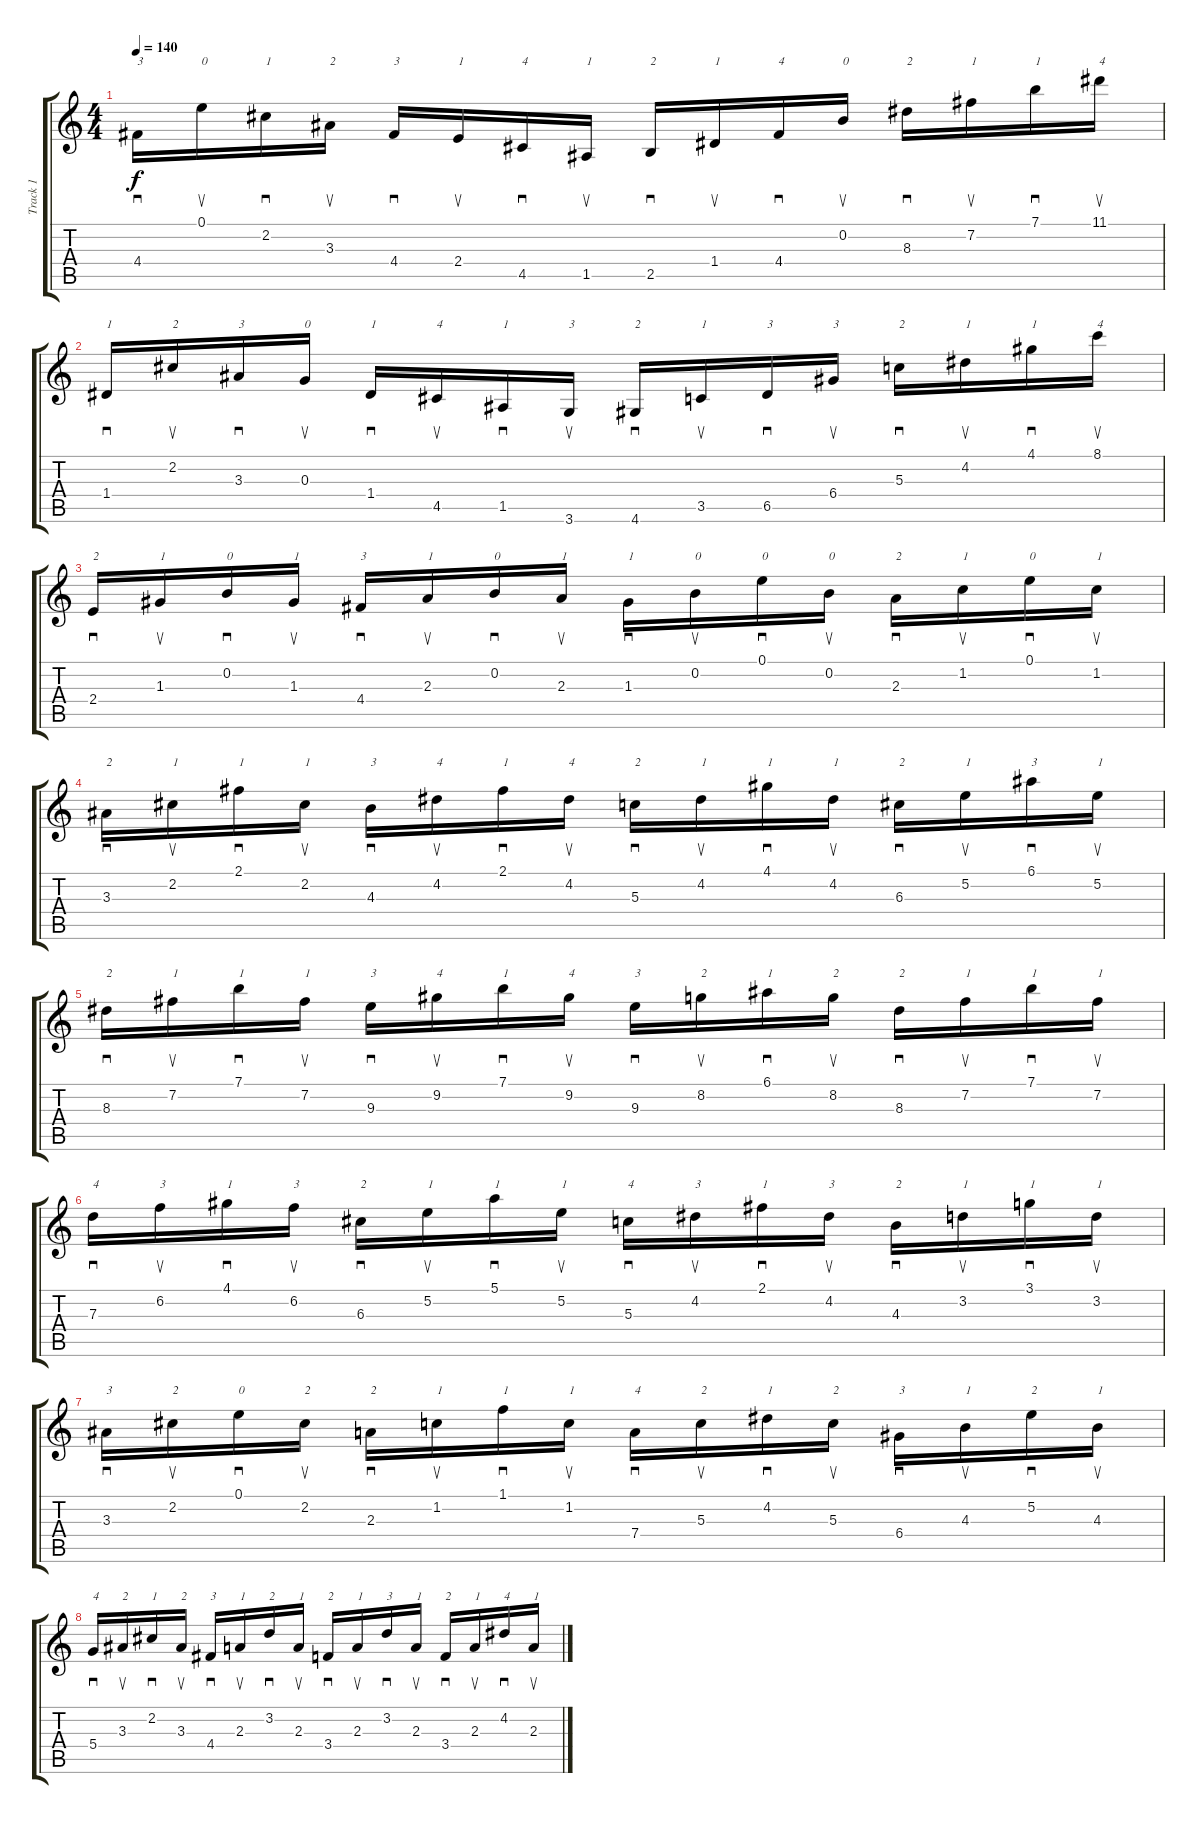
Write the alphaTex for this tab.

\track ("Track 1" "Track 1") {instrument acousticguitarnylon}
\staff {score tabs}
\tuning (E4 B3 G3 D3 A2 E2) {hide}
\ts (4 4)
\tempo 140
\clef g2
\ks aminor
4.4.16{sd txt "3" dy f} 0.1.16{su txt "0"} 2.2.16{sd txt "1"} 3.3.16{su txt "2"} 4.4.16{sd txt "3"} 2.4.16{su txt "1"} 4.5.16{sd txt "4"} 1.5.16{su txt "1"} 2.5.16{sd txt "2"} 1.4.16{su txt "1"} 4.4.16{sd txt "4"} 0.2.16{su txt "0"} 8.3.16{sd txt "2"} 7.2.16{su txt "1"} 7.1.16{sd txt "1"} 11.1.16{su txt "4"} |
1.4.16{sd txt "1"} 2.2.16{su txt "2"} 3.3.16{sd txt "3"} 0.3.16{su txt "0"} 1.4.16{sd txt "1"} 4.5.16{su txt "4"} 1.5.16{sd txt "1"} 3.6.16{su txt "3"} 4.6.16{sd txt "2"} 3.5.16{su txt "1"} 6.5.16{sd txt "3"} 6.4.16{su txt "3"} 5.3.16{sd txt "2"} 4.2.16{su txt "1"} 4.1.16{sd txt "1"} 8.1.16{su txt "4"} |
2.4.16{sd txt "2"} 1.3.16{su txt "1"} 0.2.16{sd txt "0"} 1.3.16{su txt "1"} 4.4.16{sd txt "3"} 2.3.16{su txt "1"} 0.2.16{sd txt "0"} 2.3.16{su txt "1"} 1.3.16{sd txt "1"} 0.2.16{su txt "0"} 0.1.16{sd txt "0"} 0.2.16{su txt "0"} 2.3.16{sd txt "2"} 1.2.16{su txt "1"} 0.1.16{sd txt "0"} 1.2.16{su txt "1"} |
3.3.16{sd txt "2"} 2.2.16{su txt "1"} 2.1.16{sd txt "1"} 2.2.16{su txt "1"} 4.3.16{sd txt "3"} 4.2.16{su txt "4"} 2.1.16{sd txt "1"} 4.2.16{su txt "4"} 5.3.16{sd txt "2"} 4.2.16{su txt "1"} 4.1.16{sd txt "1"} 4.2.16{su txt "1"} 6.3.16{sd txt "2"} 5.2.16{su txt "1"} 6.1.16{sd txt "3"} 5.2.16{su txt "1"} |
8.3.16{sd txt "2"} 7.2.16{su txt "1"} 7.1.16{sd txt "1"} 7.2.16{su txt "1"} 9.3.16{sd txt "3"} 9.2.16{su txt "4"} 7.1.16{sd txt "1"} 9.2.16{su txt "4"} 9.3.16{sd txt "3"} 8.2.16{su txt "2"} 6.1.16{sd txt "1"} 8.2.16{su txt "2"} 8.3.16{sd txt "2"} 7.2.16{su txt "1"} 7.1.16{sd txt "1"} 7.2.16{su txt "1"} |
7.3.16{sd txt "4"} 6.2.16{su txt "3"} 4.1.16{sd txt "1"} 6.2.16{su txt "3"} 6.3.16{sd txt "2"} 5.2.16{su txt "1"} 5.1.16{sd txt "1"} 5.2.16{su txt "1"} 5.3.16{sd txt "4"} 4.2.16{su txt "3"} 2.1.16{sd txt "1"} 4.2.16{su txt "3"} 4.3.16{sd txt "2"} 3.2.16{su txt "1"} 3.1.16{sd txt "1"} 3.2.16{su txt "1"} |
3.3.16{sd txt "3"} 2.2.16{su txt "2"} 0.1.16{sd txt "0"} 2.2.16{su txt "2"} 2.3.16{sd txt "2"} 1.2.16{su txt "1"} 1.1.16{sd txt "1"} 1.2.16{su txt "1"} 7.4.16{sd txt "4"} 5.3.16{su txt "2"} 4.2.16{sd txt "1"} 5.3.16{su txt "2"} 6.4.16{sd txt "3"} 4.3.16{su txt "1"} 5.2.16{sd txt "2"} 4.3.16{su txt "1"} |
5.4.16{sd txt "4"} 3.3.16{su txt "2"} 2.2.16{sd txt "1"} 3.3.16{su txt "2"} 4.4.16{sd txt "3"} 2.3.16{su txt "1"} 3.2.16{sd txt "2"} 2.3.16{su txt "1"} 3.4.16{sd txt "2"} 2.3.16{su txt "1"} 3.2.16{sd txt "3"} 2.3.16{su txt "1"} 3.4.16{sd txt "2"} 2.3.16{su txt "1"} 4.2.16{sd txt "4"} 2.3.16{su txt "1"}
